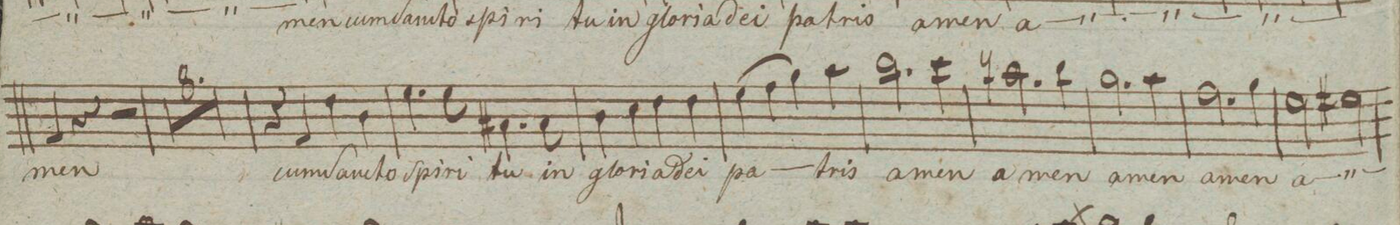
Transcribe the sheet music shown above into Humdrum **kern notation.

**kern	**text	**dynam
*I"Soprano.	*	*
*clefC1	*	*
*k[]	*	*
*met(c|)	*	*
*M2/2	*	*
4d/	-men	.
4r	.	.
2r	.	.
=180	=180	=180
1r	.	.
=181	=181	=181
1r	.	.
=182	=182	=182
1r	.	.
=183	=183	=183
1r	.	.
=184	=184	=184
1r	.	.
=185	=185	=185
1r	.	.
=186	=186	=186
1r	.	.
=187	=187	=187
1r	.	.
=188	=188	=188
4r	.	.
4d/	cum	.
4b\	San-	.
4g\	-cto	.
=189	=189	=189
4.cc\	Spi-	.
8cc\	-ri-	.
4.f#X\	-tu	.
8f#\	in	.
=190	=190	=190
4g\	glo-	.
4a\	-ria	.
4b\	de-	.
4b\	-i	.
=191	=191	=191
(4cc\	pa-	.
4dd\	.	.
4ee\)	.	.
4ff\	-tris	.
=192	=192	=192
2.gg\	a-	.
4aa\	-men	.
=193	=193	=193
2.ffn\	a-	.
4gg\	-men	.
=194	=194	=194
2.ee\	a-	.
4ff\	-men	.
=195	=195	=195
2.dd\	a-	.
4ee\	-men	.
=196	=196	=196
2cc\	a-	.
2cc#X\	.	.
=197	=197	=197
*-	*-	*-
